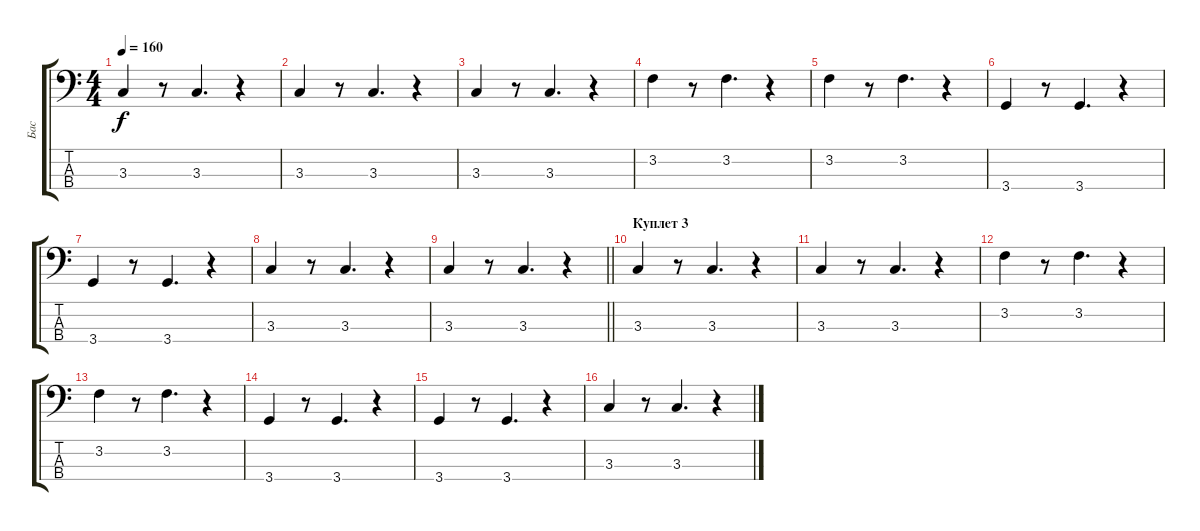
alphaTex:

\track ("Бас" "Бас") {instrument electricbassfinger}
\staff {score tabs}
\tuning (G2 D2 A1 E1) {hide}
\ts (4 4)
\tempo 160
\clef f4
\ks c
3.3.4{dy f} r.8 3.3.4{d} r.4 |
3.3.4 r.8 3.3.4{d} r.4 |
3.3.4 r.8 3.3.4{d} r.4 |
3.2.4 r.8 3.2.4{d} r.4 |
3.2.4 r.8 3.2.4{d} r.4 |
3.4.4 r.8 3.4.4{d} r.4 |
3.4.4 r.8 3.4.4{d} r.4 |
3.3.4 r.8 3.3.4{d} r.4 |
\barLineRight lightlight
3.3.4 r.8 3.3.4{d} r.4 |
\section ("" "Куплет 3")
3.3.4 r.8 3.3.4{d} r.4 |
3.3.4 r.8 3.3.4{d} r.4 |
3.2.4 r.8 3.2.4{d} r.4 |
3.2.4 r.8 3.2.4{d} r.4 |
3.4.4 r.8 3.4.4{d} r.4 |
3.4.4 r.8 3.4.4{d} r.4 |
3.3.4 r.8 3.3.4{d} r.4
